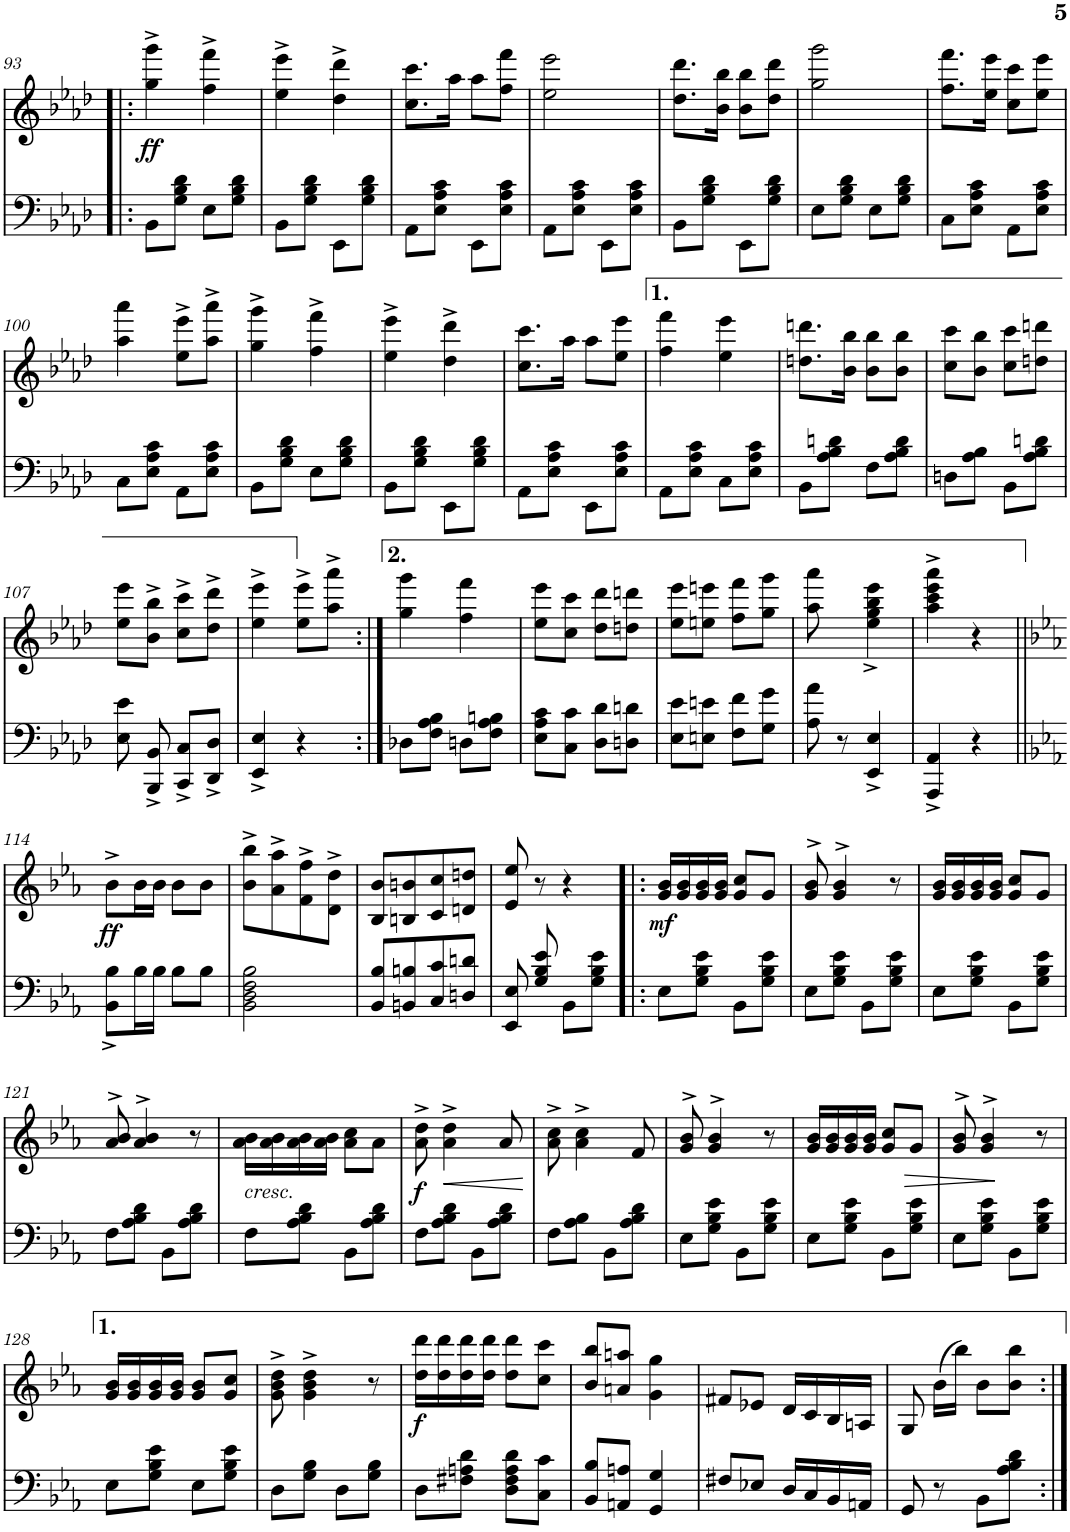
**kern	**kern	**dynam
*part2	*part1	*part1
*staff2	*staff1	*staff1
*I"Piano	*I"Piano	*
*I'Pno	*I'Pno	*
!!LO:PB:g=z
*clefF4	*clefG2	*
*k[b-e-a-d-]	*k[b-e-a-d-]	*
*M2/4	*M2/4	*
=93!|:	=93!|:	=93!|:
!	!	!LO:DY:b
8BB-\L	4gg\^ 4ggg\^	ff
8G\ 8B-\ 8d-\J	.	.
8E-\L	4ff\^ 4fff\^	.
8G\ 8B-\ 8d-\J	.	.
=94	=94	=94
8BB-\L	4ee-\^ 4eee-\^	.
8G\ 8B-\ 8d-\J	.	.
8EE-\L	4dd-\^ 4ddd-\^	.
8G\ 8B-\ 8d-\J	.	.
=95	=95	=95
8AA-\L	8.cc\ 8.ccc\L	.
8E-\ 8A-\ 8c\J	.	.
.	16aa-\Jk	.
8EE-\L	8aa-\L	.
8E-\ 8A-\ 8c\J	8ff\ 8fff\J	.
=96	=96	=96
8AA-\L	2ee-\ 2eee-\	.
8E-\ 8A-\ 8c\J	.	.
8EE-\L	.	.
8E-\ 8A-\ 8c\J	.	.
=97	=97	=97
8BB-\L	8.dd-\ 8.ddd-\L	.
8G\ 8B-\ 8d-\J	.	.
.	16b-\ 16bb-\Jk	.
8EE-\L	8b-\ 8bb-\L	.
8G\ 8B-\ 8d-\J	8dd-\ 8ddd-\J	.
=98	=98	=98
8E-\L	2gg\ 2ggg\	.
8G\ 8B-\ 8d-\J	.	.
8E-\L	.	.
8G\ 8B-\ 8d-\J	.	.
=99	=99	=99
8C\L	8.ff\ 8.fff\L	.
8E-\ 8A-\ 8c\J	.	.
.	16ee-\ 16eee-\Jk	.
8AA-\L	8cc\ 8ccc\L	.
8E-\ 8A-\ 8c\J	8ee-\ 8eee-\J	.
!!LO:LB:g=z
=100	=100	=100
8C\L	4aa-\ 4aaa-\	.
8E-\ 8A-\ 8c\J	.	.
8AA-\L	8ee-\^ 8eee-\^L	.
8E-\ 8A-\ 8c\J	8aa-\^ 8aaa-\^J	.
=101	=101	=101
8BB-\L	4gg\^ 4ggg\^	.
8G\ 8B-\ 8d-\J	.	.
8E-\L	4ff\^ 4fff\^	.
8G\ 8B-\ 8d-\J	.	.
=102	=102	=102
8BB-\L	4ee-\^ 4eee-\^	.
8G\ 8B-\ 8d-\J	.	.
8EE-\L	4dd-\^ 4ddd-\^	.
8G\ 8B-\ 8d-\J	.	.
=103	=103	=103
8AA-\L	8.cc\ 8.ccc\L	.
8E-\ 8A-\ 8c\J	.	.
.	16aa-\Jk	.
8EE-\L	8aa-\L	.
8E-\ 8A-\ 8c\J	8ee-\ 8eee-\J	.
=104	=104	=104
8AA-\L	4ff\ 4fff\	.
8E-\ 8A-\ 8c\J	.	.
8C\L	4ee-\ 4eee-\	.
8E-\ 8A-\ 8c\J	.	.
=105	=105	=105
8BB-\L	8.ddn\ 8.dddn\L	.
8A-\ 8B-\ 8dn\J	.	.
.	16b-\ 16bb-\Jk	.
8F\L	8b-\ 8bb-\L	.
8A-\ 8B-\ 8d\J	8b-\ 8bb-\J	.
=106	=106	=106
8Dn\L	8cc\ 8ccc\L	.
8A-\ 8B-\J	8b-\ 8bb-\J	.
8BB-\L	8cc\ 8ccc\L	.
8A-\ 8B-\ 8dn\J	8ddn\ 8dddn\J	.
!!LO:LB:g=z
=107	=107	=107
*k[b-e-a-d-]	*k[b-e-a-d-]	*
8E-\ 8e-\	8ee-\ 8eee-\L	.
8BBB-/^ 8BB-/^	8b-\^ 8bb-\^J	.
8CC/^ 8C/^L	8cc\^ 8ccc\^L	.
8DD-/^ 8D-/^J	8dd-\^ 8ddd-\^J	.
=108	=108	=108
4EE-/^ 4E-/^	4ee-\^ 4eee-\^	.
4r	8ee-\^ 8eee-\^L	.
.	8aa-\^ 8aaa-\^J	.
=109:|!	=109:|!	=109:|!
8D-X\L	4gg\ 4ggg\	.
8F\ 8A-\ 8B-\J	.	.
8Dn\L	4ff\ 4fff\	.
8F\ 8A-\ 8Bn\J	.	.
=110	=110	=110
8E-\ 8A-\ 8c\L	8ee-\ 8eee-\L	.
8C\ 8c\J	8cc\ 8ccc\J	.
8D-\ 8d-\L	8dd-\ 8ddd-\L	.
8Dn\ 8dn\J	8ddn\ 8dddn\J	.
=111	=111	=111
8E-\ 8e-\L	8ee-\ 8eee-\L	.
8En\ 8en\J	8een\ 8eeen\J	.
8F\ 8f\L	8ff\ 8fff\L	.
8G\ 8g\J	8gg\ 8ggg\J	.
=112	=112	=112
8A-\ 8a-\	8aa-\ 8aaa-\	.
8r	8ryy	.
4EE-/^ 4E-/^	4ee-\^< 4gg\^< 4bb-\^< 4eee-\^<	.
=113	=113	=113
4AAA-/^ 4AA-/^	4aa-\^ 4ccc\^ 4eee-\^ 4aaa-\^	.
4r	4r	.
!!LO:LB:g=z
=114||	=114||	=114||
*k[b-e-a-]	*k[b-e-a-]	*
*E-:	*E-:	*
!	!	!LO:DY:b
8BB-\^< 8B-\^<L	8b-^\L	ff
16B-\L	16b-\L	.
16B-\JJ	16b-\JJ	.
8B-\L	8b-\L	.
8B-\J	8b-\J	.
=115	=115	=115
2BB-\ 2D\ 2F\ 2B-\	8b-\^ 8bb-\^L	.
.	8a-\^ 8aa-\^	.
.	8f\^ 8ff\^	.
.	8d\^ 8dd\^J	.
=116	=116	=116
8BB-/ 8B-/L	8B-/ 8b-/L	.
8BBn/ 8Bn/	8Bn/ 8bn/	.
8C/ 8c/	8c/ 8cc/	.
8Dn/ 8dn/J	8dn/ 8ddn/J	.
=117	=117	=117
8EE-/ 8E-/	8e-/ 8ee-/	.
8G/ 8B-/ 8e-/	8r	.
8BB-\L	4r	.
8G\ 8B-\ 8e-\J	.	.
=118!|:	=118!|:	=118!|:
!	!	!LO:DY:b
8E-\L	16g/ 16b-/LL	mf
.	16g/ 16b-/	.
8G\ 8B-\ 8e-\J	16g/ 16b-/	.
.	16g/ 16b-/JJ	.
8BB-\L	8g/ 8cc/L	.
8G\ 8B-\ 8e-\J	8g/J	.
=119	=119	=119
8E-\L	8g/^> 8b-/^>	.
8G\ 8B-\ 8e-\J	4g/^> 4b-/^>	.
8BB-\L	.	.
8G\ 8B-\ 8e-\J	8r	.
=120	=120	=120
8E-\L	16g/ 16b-/LL	.
.	16g/ 16b-/	.
8G\ 8B-\ 8e-\J	16g/ 16b-/	.
.	16g/ 16b-/JJ	.
8BB-\L	8g/ 8cc/L	.
8G\ 8B-\ 8e-\J	8g/J	.
!!LO:LB:g=z
=121	=121	=121
8F\L	8a-/^> 8b-/^>	.
8A-\ 8B-\ 8d\J	4a-/^> 4b-/^>	.
8BB-\L	.	.
8A-\ 8B-\ 8d\J	8r	.
=122	=122	=122
!	!LO:TX:b:i:t=cresc.	!
8F\L	16a-\ 16b-\LL	.
.	16a-\ 16b-\	.
8A-\ 8B-\ 8d\J	16a-\ 16b-\	.
.	16a-\ 16b-\JJ	.
8BB-\L	8a-\ 8cc\L	.
8A-\ 8B-\ 8d\J	8a-\J	.
=123	=123	=123
!	!	!LO:DY:b
8F\L	8a-\^ 8dd\^	f
!	!	!LO:HP:b
8A-\ 8B-\ 8d\J	4a-\^ 4dd\^	<
8BB-\L	.	.
8A-\ 8B-\ 8d\J	8a-/	.
.	.	[
=124	=124	=124
8F\L	8a-\^ 8cc\^	.
8A-\ 8B-\J	4a-\^ 4cc\^	.
8BB-\L	.	.
8A-\ 8B-\ 8d\J	8f/	.
=125	=125	=125
8E-\L	8g/^> 8b-/^>	.
8G\ 8B-\ 8e-\J	4g/^> 4b-/^>	.
8BB-\L	.	.
8G\ 8B-\ 8e-\J	8r	.
=126	=126	=126
8E-\L	16g/ 16b-/LL	.
.	16g/ 16b-/	.
8G\ 8B-\ 8e-\J	16g/ 16b-/	.
.	16g/ 16b-/JJ	.
8BB-\L	8g/ 8cc/L	.
!	!	!LO:HP:b
8G\ 8B-\ 8e-\J	8g/J	>
=127	=127	=127
8E-\L	8g/^> 8b-/^>	.
8G\ 8B-\ 8e-\J	4g/^> 4b-/^>	.
8BB-\L	.	.
8G\ 8B-\ 8e-\J	8r	]
!!LO:LB:g=z
=128	=128	=128
8E-\L	16g/ 16b-/LL	.
.	16g/ 16b-/	.
8G\ 8B-\ 8e-\J	16g/ 16b-/	.
.	16g/ 16b-/JJ	.
8E-\L	8g/ 8b-/L	.
8G\ 8B-\ 8e-\J	8g/ 8cc/J	.
=129	=129	=129
8D\L	8g\^ 8b-\^ 8dd\^	.
8G\ 8B-\J	4g\^ 4b-\^ 4dd\^	.
8D\L	.	.
8G\ 8B-\J	8r	.
=130	=130	=130
!	!	!LO:DY:b
8D\L	16dd\ 16ddd\LL	f
.	16dd\ 16ddd\	.
8F#X\ 8An\ 8d\J	16dd\ 16ddd\	.
.	16dd\ 16ddd\JJ	.
8D\ 8F#\ 8A\ 8d\L	8dd\ 8ddd\L	.
8C\ 8c\J	8cc\ 8ccc\J	.
=131	=131	=131
8BB-/ 8B-/L	8b-/ 8bb-/L	.
8AAn/ 8An/J	8an/ 8aan/J	.
4GG/ 4G/	4g\ 4gg\	.
=132	=132	=132
8F#X/L	8f#X/L	.
8E-X/J	8e-X/J	.
16D/LL	16d/LL	.
16C/	16c/	.
16BB-/	16B-/	.
16AAn/JJ	16An/JJ	.
=133	=133	=133
8GG/	8G/	.
8r	(16b-\LL	.
.	16bb-\JJ)	.
8BB-\L	8b-\L	.
8A-\ 8B-\ 8d\J	8b-\ 8bb-\J	.
=:|!	=:|!	=:|!
*-	*-	*-
